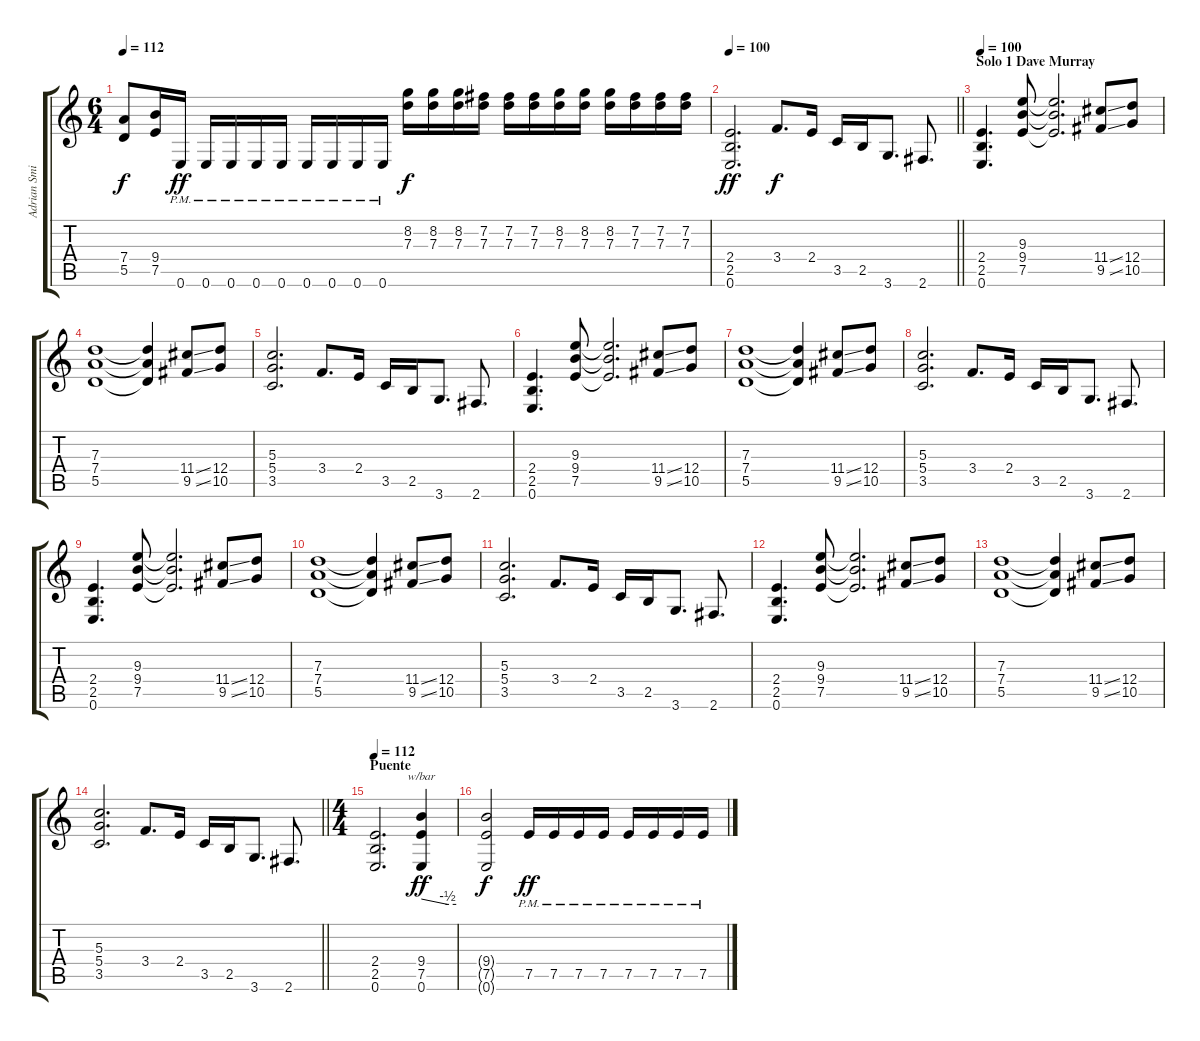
\track ("Adrian Smith" "Adrian Smi") {instrument overdrivenguitar}
\staff {score tabs}
\tuning (E4 B3 G3 D3 A2 E2) {hide}
\ts (6 4)
\tempo 112
\clef g2
\ks c
(7.4 5.5).8{dy f} (9.4 7.5).16 0.6{pm}.16{dy ff} 0.6{pm}.16 0.6{pm}.16 0.6{pm}.16 0.6{pm}.16 0.6{pm}.16 0.6{pm}.16 0.6{pm}.16 0.6{pm}.16 (8.2 7.3).16{dy f} (8.2 7.3).16 (8.2 7.3).16 (7.2 7.3).16 (7.2 7.3).16 (7.2 7.3).16 (8.2 7.3).16 (8.2 7.3).16 (8.2 7.3).16 (7.2 7.3).16 (7.2 7.3).16 (7.2 7.3).16 |
\tempo 100
\barLineRight lightlight
(2.4 2.5 0.6).2{d dy ff} 3.4.8{d dy f} 2.4.16 3.5.16 2.5.16 3.6.8{d} 2.6.8{d} |
\section ("" "Solo 1 Dave Murray")
\tempo 100
(2.4 2.5 0.6).4{d} (9.3 9.4 7.5).8 (9.3{t} 9.4{t} 7.5{t}).2{d} (11.4{ss} 9.5{ss}).8 (12.4 10.5).8 |
(7.3 7.4 5.5).1 (7.3{t} 7.4{t} 5.5{t}).4 (11.4{ss} 9.5{ss}).8 (12.4 10.5).8 |
(5.3 5.4 3.5).2{d} 3.4.8{d} 2.4.16 3.5.16 2.5.16 3.6.8{d} 2.6.8{d} |
(2.4 2.5 0.6).4{d} (9.3 9.4 7.5).8 (9.3{t} 9.4{t} 7.5{t}).2{d} (11.4{ss} 9.5{ss}).8 (12.4 10.5).8 |
(7.3 7.4 5.5).1 (7.3{t} 7.4{t} 5.5{t}).4 (11.4{ss} 9.5{ss}).8 (12.4 10.5).8 |
(5.3 5.4 3.5).2{d} 3.4.8{d} 2.4.16 3.5.16 2.5.16 3.6.8{d} 2.6.8{d} |
(2.4 2.5 0.6).4{d} (9.3 9.4 7.5).8 (9.3{t} 9.4{t} 7.5{t}).2{d} (11.4{ss} 9.5{ss}).8 (12.4 10.5).8 |
(7.3 7.4 5.5).1 (7.3{t} 7.4{t} 5.5{t}).4 (11.4{ss} 9.5{ss}).8 (12.4 10.5).8 |
(5.3 5.4 3.5).2{d} 3.4.8{d} 2.4.16 3.5.16 2.5.16 3.6.8{d} 2.6.8{d} |
(2.4 2.5 0.6).4{d} (9.3 9.4 7.5).8 (9.3{t} 9.4{t} 7.5{t}).2{d} (11.4{ss} 9.5{ss}).8 (12.4 10.5).8 |
(7.3 7.4 5.5).1 (7.3{t} 7.4{t} 5.5{t}).4 (11.4{ss} 9.5{ss}).8 (12.4 10.5).8 |
\barLineRight lightlight
(5.3 5.4 3.5).2{d} 3.4.8{d} 2.4.16 3.5.16 2.5.16 3.6.8{d} 2.6.8{d} |
\ts (4 4)
\section ("" "Puente")
\tempo 112
(2.4 2.5 0.6).2{d} (9.4 7.5 0.6).4{tbe (custom default 0 0 45 -2 60 -2) dy ff} |
(9.4{t} 7.5{t} 0.6{t}).2{dy f} 7.5{pm}.16{dy ff} 7.5{pm}.16 7.5{pm}.16 7.5{pm}.16 7.5{pm}.16 7.5{pm}.16 7.5{pm}.16 7.5{pm}.16
